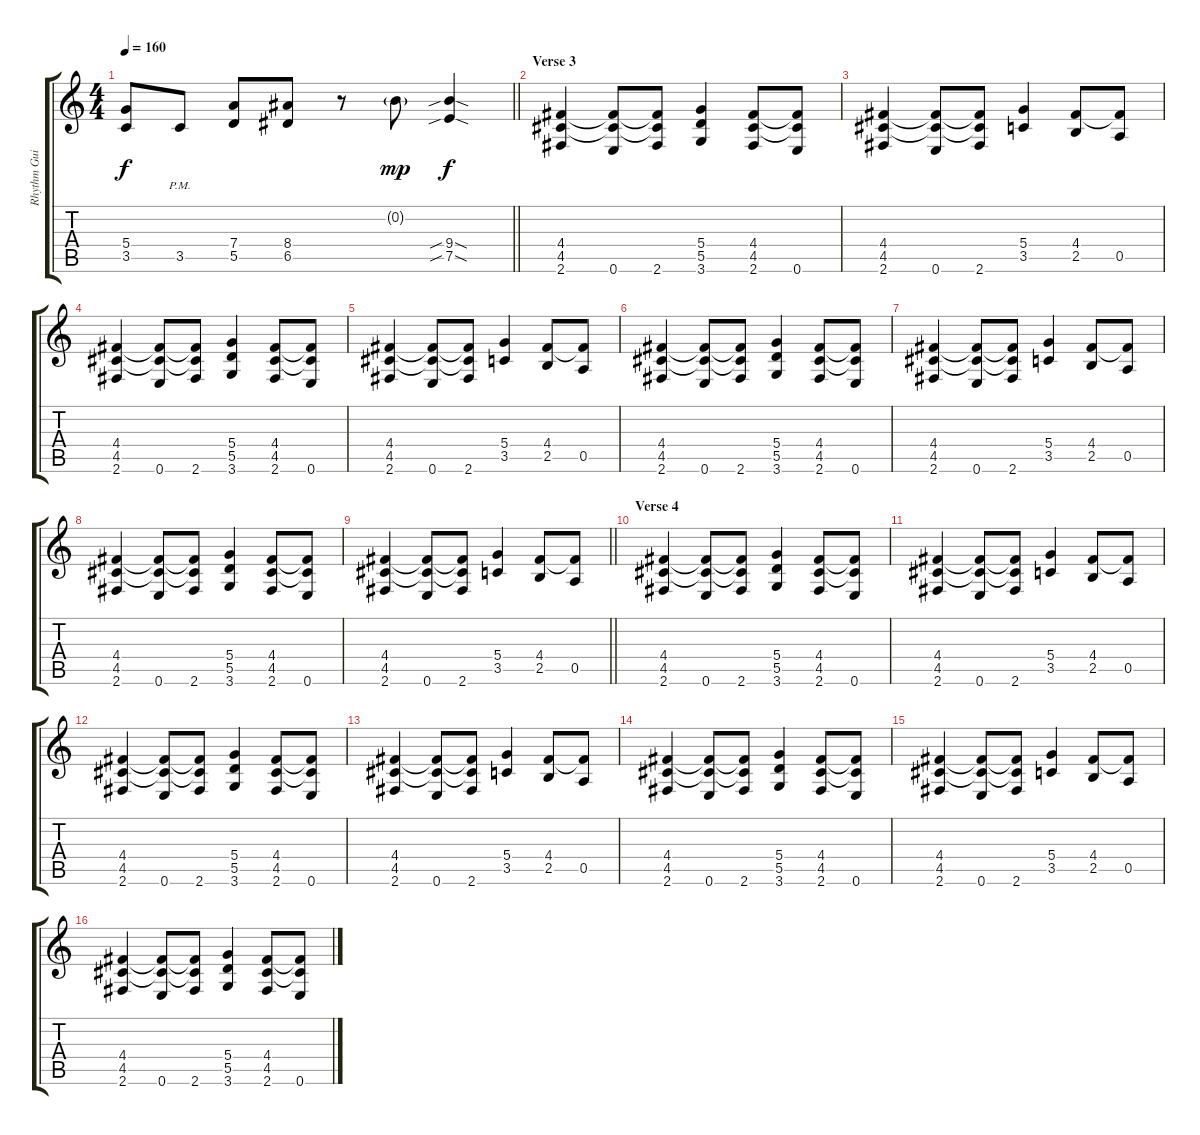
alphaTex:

\track ("Rhythm Guitar (L)" "Rhythm Gui") {instrument distortionguitar}
\staff {score tabs}
\tuning (E4 B3 G3 D3 A2 E2) {hide}
\ts (4 4)
\tempo 160
\clef g2
\barLineRight lightlight
\ks c
(5.4 3.5).8{dy f} 3.5{pm}.8 (7.4 5.5).8 (8.4 6.5).8 r.8 0.2{g}.8{dy mp} (9.4{sib sod} 7.5{sib sod}).4{dy f} |
\section ("" "Verse 3")
(4.4 4.5 2.6).4 (4.4{t} 4.5{t} 0.6).8 (4.4{t} 4.5{t} 2.6).8 (5.4 5.5 3.6).4 (4.4 4.5 2.6).8 (4.4{t} 4.5{t} 0.6).8 |
(4.4 4.5 2.6).4 (4.4{t} 4.5{t} 0.6).8 (4.4{t} 4.5{t} 2.6).8 (5.4 3.5).4 (4.4 2.5).8 (4.4{t} 0.5).8 |
(4.4 4.5 2.6).4 (4.4{t} 4.5{t} 0.6).8 (4.4{t} 4.5{t} 2.6).8 (5.4 5.5 3.6).4 (4.4 4.5 2.6).8 (4.4{t} 4.5{t} 0.6).8 |
(4.4 4.5 2.6).4 (4.4{t} 4.5{t} 0.6).8 (4.4{t} 4.5{t} 2.6).8 (5.4 3.5).4 (4.4 2.5).8 (4.4{t} 0.5).8 |
(4.4 4.5 2.6).4 (4.4{t} 4.5{t} 0.6).8 (4.4{t} 4.5{t} 2.6).8 (5.4 5.5 3.6).4 (4.4 4.5 2.6).8 (4.4{t} 4.5{t} 0.6).8 |
(4.4 4.5 2.6).4 (4.4{t} 4.5{t} 0.6).8 (4.4{t} 4.5{t} 2.6).8 (5.4 3.5).4 (4.4 2.5).8 (4.4{t} 0.5).8 |
(4.4 4.5 2.6).4 (4.4{t} 4.5{t} 0.6).8 (4.4{t} 4.5{t} 2.6).8 (5.4 5.5 3.6).4 (4.4 4.5 2.6).8 (4.4{t} 4.5{t} 0.6).8 |
\barLineRight lightlight
(4.4 4.5 2.6).4 (4.4{t} 4.5{t} 0.6).8 (4.4{t} 4.5{t} 2.6).8 (5.4 3.5).4 (4.4 2.5).8 (4.4{t} 0.5).8 |
\section ("" "Verse 4")
(4.4 4.5 2.6).4 (4.4{t} 4.5{t} 0.6).8 (4.4{t} 4.5{t} 2.6).8 (5.4 5.5 3.6).4 (4.4 4.5 2.6).8 (4.4{t} 4.5{t} 0.6).8 |
(4.4 4.5 2.6).4 (4.4{t} 4.5{t} 0.6).8 (4.4{t} 4.5{t} 2.6).8 (5.4 3.5).4 (4.4 2.5).8 (4.4{t} 0.5).8 |
(4.4 4.5 2.6).4 (4.4{t} 4.5{t} 0.6).8 (4.4{t} 4.5{t} 2.6).8 (5.4 5.5 3.6).4 (4.4 4.5 2.6).8 (4.4{t} 4.5{t} 0.6).8 |
(4.4 4.5 2.6).4 (4.4{t} 4.5{t} 0.6).8 (4.4{t} 4.5{t} 2.6).8 (5.4 3.5).4 (4.4 2.5).8 (4.4{t} 0.5).8 |
(4.4 4.5 2.6).4 (4.4{t} 4.5{t} 0.6).8 (4.4{t} 4.5{t} 2.6).8 (5.4 5.5 3.6).4 (4.4 4.5 2.6).8 (4.4{t} 4.5{t} 0.6).8 |
(4.4 4.5 2.6).4 (4.4{t} 4.5{t} 0.6).8 (4.4{t} 4.5{t} 2.6).8 (5.4 3.5).4 (4.4 2.5).8 (4.4{t} 0.5).8 |
(4.4 4.5 2.6).4 (4.4{t} 4.5{t} 0.6).8 (4.4{t} 4.5{t} 2.6).8 (5.4 5.5 3.6).4 (4.4 4.5 2.6).8 (4.4{t} 4.5{t} 0.6).8
